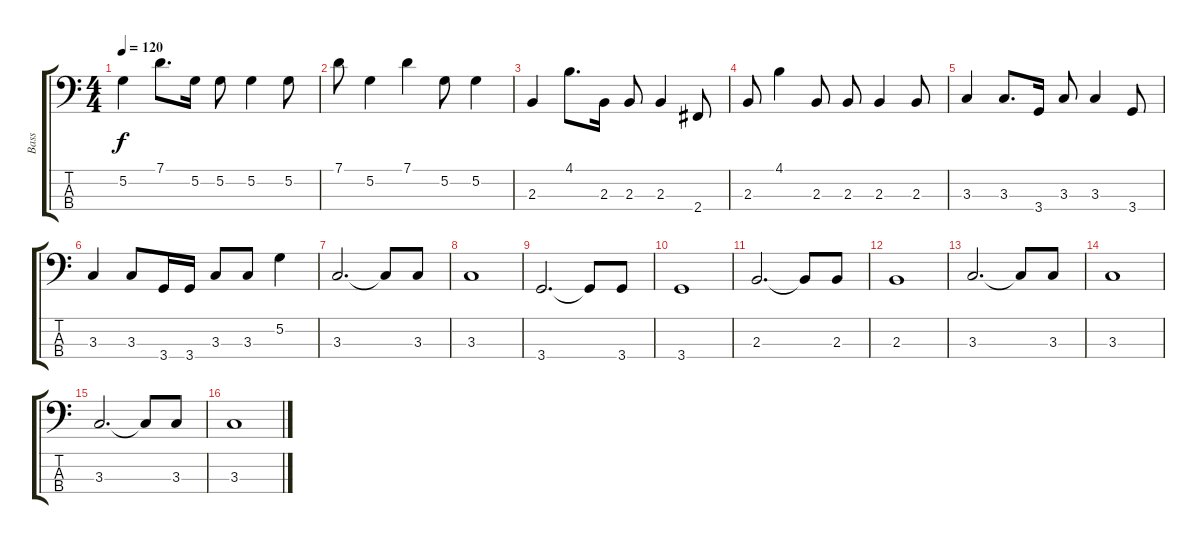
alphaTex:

\track ("Bass" "Bass") {instrument electricbassfinger}
\staff {score tabs}
\tuning (G2 D2 A1 E1) {hide}
\ts (4 4)
\tempo 120
\clef f4
\ks c
5.2.4{dy f} 7.1.8{d} 5.2.16 5.2.8 5.2.4 5.2.8 |
7.1.8 5.2.4 7.1.4 5.2.8 5.2.4 |
2.3.4 4.1.8{d} 2.3.16 2.3.8 2.3.4 2.4.8 |
2.3.8 4.1.4 2.3.8 2.3.8 2.3.4 2.3.8 |
3.3.4 3.3.8{d} 3.4.16 3.3.8 3.3.4 3.4.8 |
3.3.4 3.3.8 3.4.16 3.4.16 3.3.8 3.3.8 5.2.4 |
3.3.2{d} 3.3{t}.8 3.3.8 |
3.3.1 |
3.4.2{d volume 9} 3.4{t}.8 3.4.8 |
3.4.1 |
2.3.2{d} 2.3{t}.8 2.3.8 |
2.3.1 |
3.3.2{d} 3.3{t}.8 3.3.8 |
3.3.1 |
3.3.2{d} 3.3{t}.8 3.3.8 |
3.3.1
